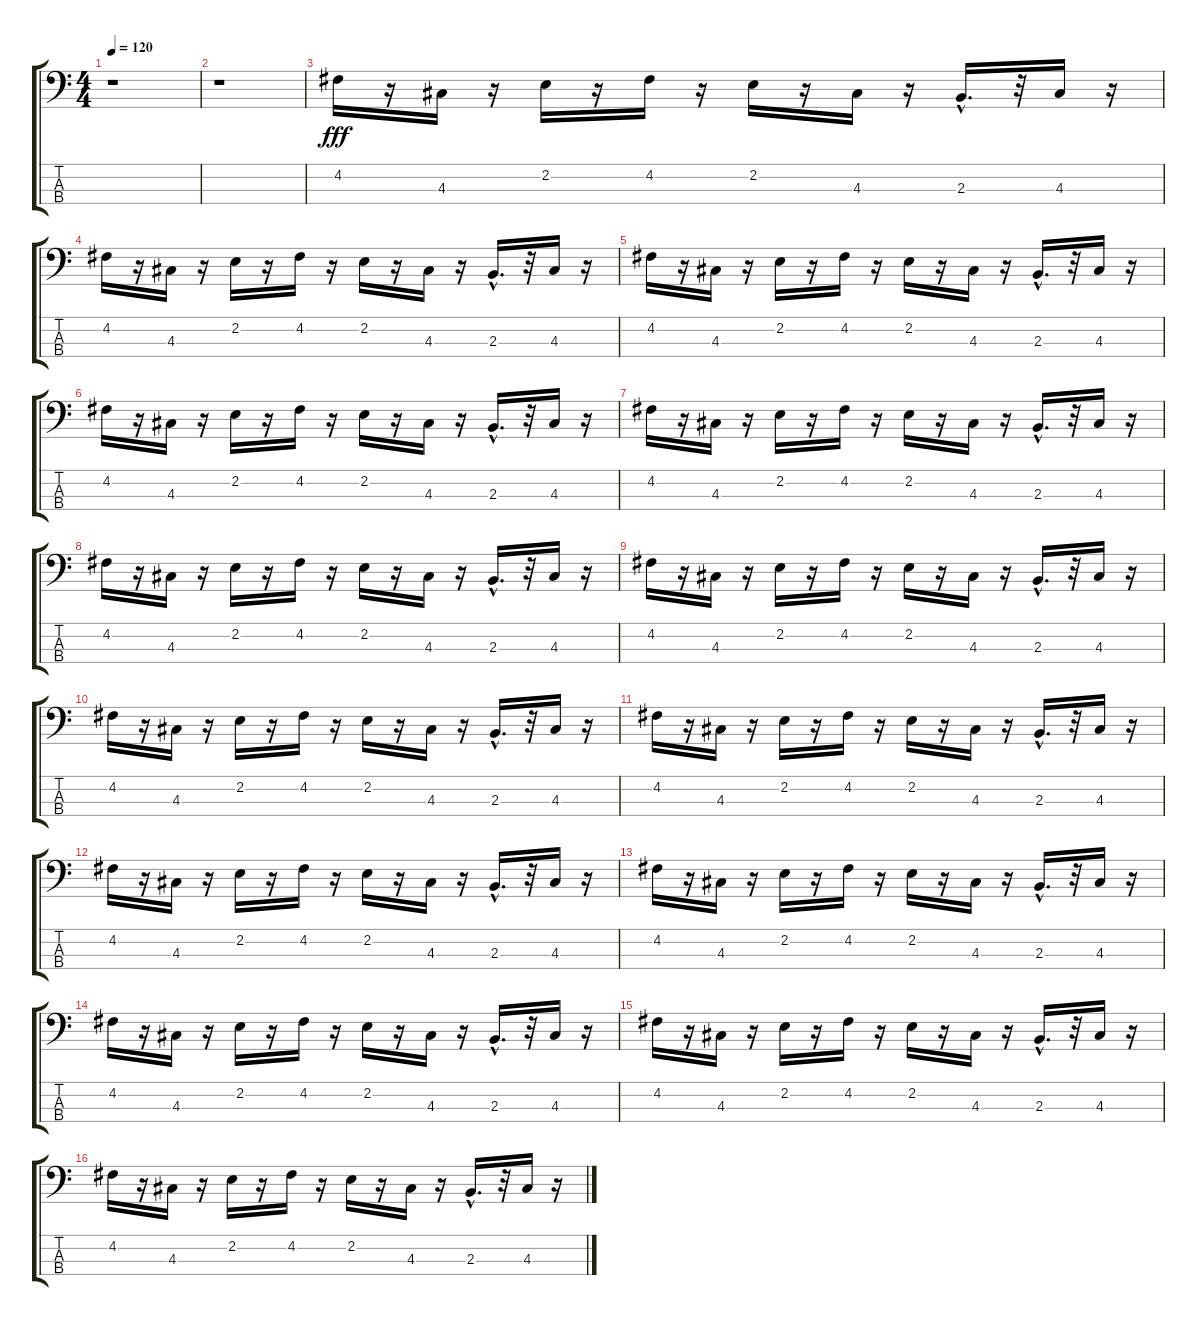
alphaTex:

\track "" {instrument fretlessbass}
\staff {score tabs}
\tuning (G2 D2 A1 E1) {hide}
\ts (4 4)
\tempo 120
\clef f4
\ks c
r.1{dy fff instrument fretlessbass} |
r.1 |
4.2.16 r.16 4.3.16 r.16 2.2.16 r.16 4.2.16 r.16 2.2.16 r.16 4.3.16 r.16 2.3{hac}.16{d} r.32 4.3.16 r.16 |
4.2.16 r.16 4.3.16 r.16 2.2.16 r.16 4.2.16 r.16 2.2.16 r.16 4.3.16 r.16 2.3{hac}.16{d} r.32 4.3.16 r.16 |
4.2.16 r.16 4.3.16 r.16 2.2.16 r.16 4.2.16 r.16 2.2.16 r.16 4.3.16 r.16 2.3{hac}.16{d} r.32 4.3.16 r.16 |
4.2.16 r.16 4.3.16 r.16 2.2.16 r.16 4.2.16 r.16 2.2.16 r.16 4.3.16 r.16 2.3{hac}.16{d} r.32 4.3.16 r.16 |
4.2.16 r.16 4.3.16 r.16 2.2.16 r.16 4.2.16 r.16 2.2.16 r.16 4.3.16 r.16 2.3{hac}.16{d} r.32 4.3.16 r.16 |
4.2.16 r.16 4.3.16 r.16 2.2.16 r.16 4.2.16 r.16 2.2.16 r.16 4.3.16 r.16 2.3{hac}.16{d} r.32 4.3.16 r.16 |
4.2.16 r.16 4.3.16 r.16 2.2.16 r.16 4.2.16 r.16 2.2.16 r.16 4.3.16 r.16 2.3{hac}.16{d} r.32 4.3.16 r.16 |
4.2.16 r.16 4.3.16 r.16 2.2.16 r.16 4.2.16 r.16 2.2.16 r.16 4.3.16 r.16 2.3{hac}.16{d} r.32 4.3.16 r.16 |
4.2.16 r.16 4.3.16 r.16 2.2.16 r.16 4.2.16 r.16 2.2.16 r.16 4.3.16 r.16 2.3{hac}.16{d} r.32 4.3.16 r.16 |
4.2.16 r.16 4.3.16 r.16 2.2.16 r.16 4.2.16 r.16 2.2.16 r.16 4.3.16 r.16 2.3{hac}.16{d} r.32 4.3.16 r.16 |
4.2.16 r.16 4.3.16 r.16 2.2.16 r.16 4.2.16 r.16 2.2.16 r.16 4.3.16 r.16 2.3{hac}.16{d} r.32 4.3.16 r.16 |
4.2.16 r.16 4.3.16 r.16 2.2.16 r.16 4.2.16 r.16 2.2.16 r.16 4.3.16 r.16 2.3{hac}.16{d} r.32 4.3.16 r.16 |
4.2.16 r.16 4.3.16 r.16 2.2.16 r.16 4.2.16 r.16 2.2.16 r.16 4.3.16 r.16 2.3{hac}.16{d} r.32 4.3.16 r.16 |
4.2.16 r.16 4.3.16 r.16 2.2.16 r.16 4.2.16 r.16 2.2.16 r.16 4.3.16 r.16 2.3{hac}.16{d} r.32 4.3.16 r.16
